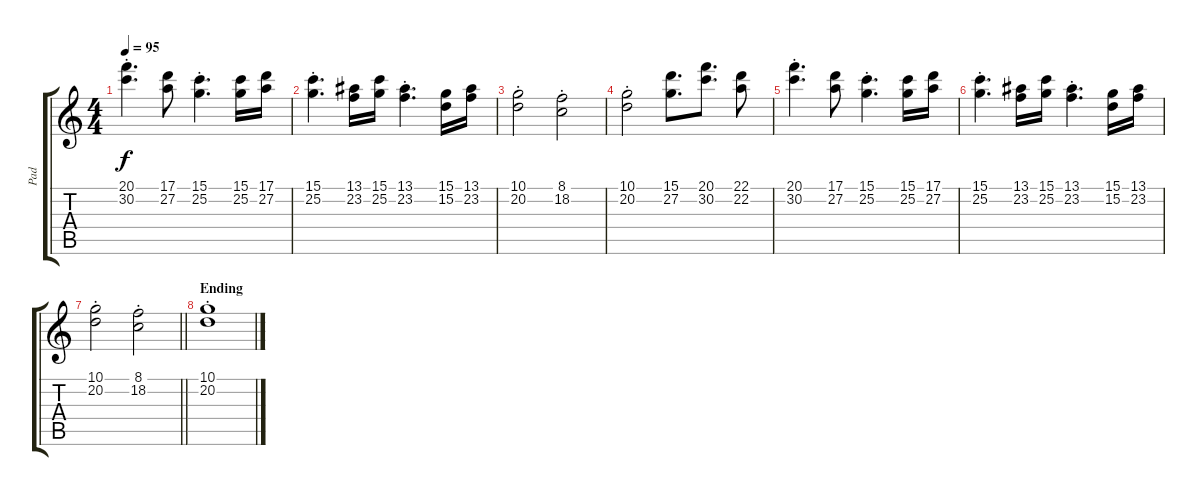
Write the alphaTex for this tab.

\track ("Pad" "Pad") {instrument pad3polysynth}
\staff {score tabs}
\tuning (E4 B3 G3 D3 A2 E2) {hide}
\ts (4 4)
\tempo 95
\clef g2
\ks c
(20.1{st} 30.2{st}).4{d dy f} (17.1 27.2).8 (15.1{st} 25.2{st}).4{d} (15.1 25.2).16 (17.1 27.2).16 |
(15.1{st} 25.2{st}).4{d} (13.1 23.2).16 (15.1 25.2).16 (13.1{st} 23.2{st}).4{d} (15.1 15.2).16 (13.1 23.2).16 |
(10.1{st} 20.2{st}).2 (8.1{st} 18.2{st}).2 |
(10.1{st} 20.2{st}).2 (15.1 27.2).8{d} (20.1 30.2).8{d} (22.1 22.2).8 |
(20.1{st} 30.2{st}).4{d} (17.1 27.2).8 (15.1{st} 25.2{st}).4{d} (15.1 25.2).16 (17.1 27.2).16 |
(15.1{st} 25.2{st}).4{d} (13.1 23.2).16 (15.1 25.2).16 (13.1{st} 23.2{st}).4{d} (15.1 15.2).16 (13.1 23.2).16 |
\barLineRight lightlight
(10.1{st} 20.2{st}).2 (8.1{st} 18.2{st}).2 |
\section ("" "Ending")
(10.1{st} 20.2{st}).1
